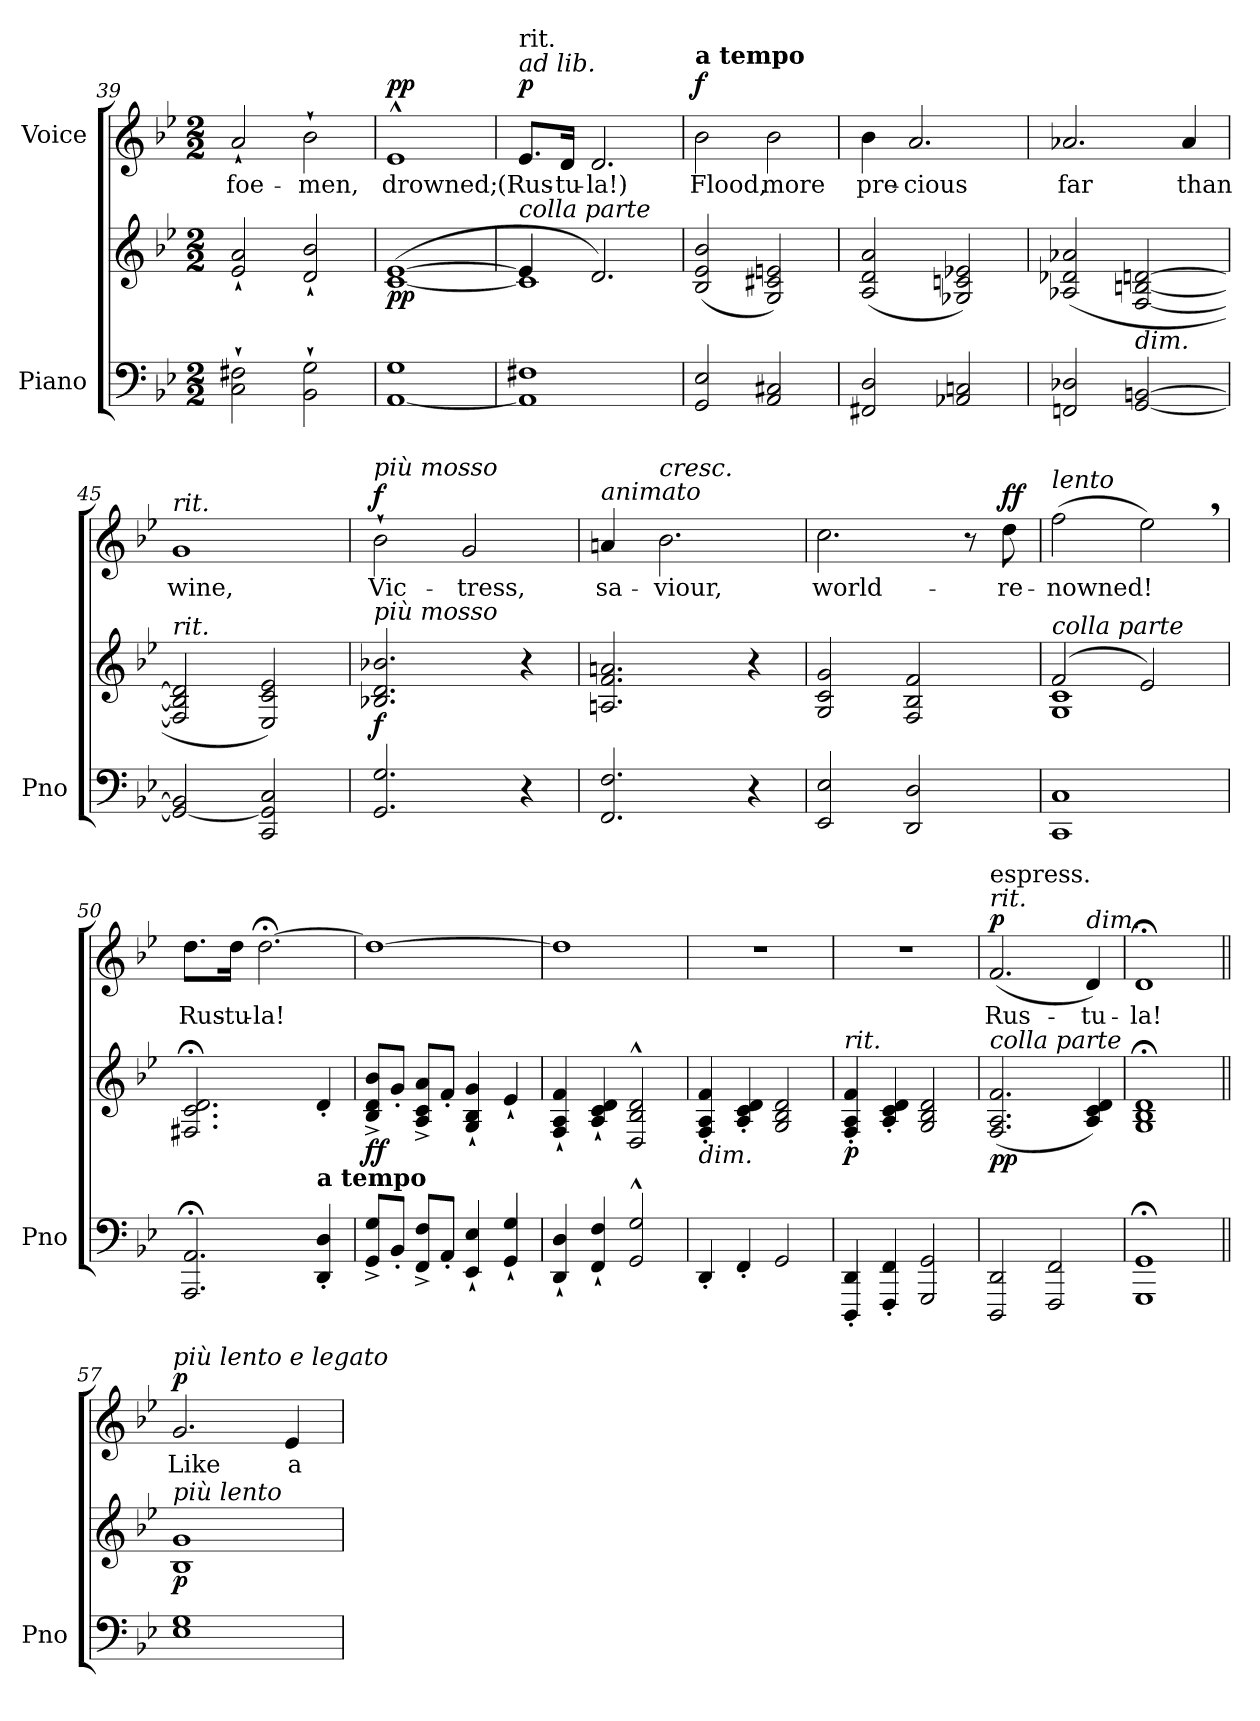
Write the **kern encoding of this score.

**kern	**kern	**dynam	**kern	**text	**dynam
*part2	*part2	*part2	*part1	*part1	*part1
*staff3	*staff2	*staff2/3	*staff1	*staff1	*staff1
*I"Piano	*	*	*I"Voice	*	*
*I'Pno	*	*	*	*	*
*clefF4	*clefG2	*	*clefG2	*	*
*k[b-e-]	*k[b-e-]	*	*k[b-e-]	*	*
*M2/2	*M2/2	*	*M2/2	*	*
=39	=39	=39	=39	=39	=39
2C\` 2F#X\`	2e-/` 2a/`	.	2a`>/	foe-	.
2BB-\` 2G\`	2d/` 2b-/`	.	2b-`\	-men,	.
=40	=40	=40	=40	=40	=40
*	*^	*	*	*	*
!	!	!	!LO:DY:b	!	!	!LO:DY:a
[1AA 1G	([1e-	[1c	pp	1e-^^	drowned;	pp
=41	=41	=41	=41	=41	=41	=41
!	!	!	!	!LO:TX:i:t=ad lib.	!	!
!	!	!	!	!LO:TX:t=rit.	!	!
!	!LO:TX:i:t=colla parte	!	!	!	!	!
!	!	!	!	!	!	!LO:DY:a
1AA] 1F#X	4e-/]	1c]	.	8.e-/L	(Rus-	p
.	.	.	.	16d/Jk	-tu-	.
.	2.d/)	.	.	2.d/	-la!)	.
*	*v	*v	*	*	*	*
=42	=42	=42	=42	=42	=42
!	!	!	!LO:TX:a:B:t=a tempo	!	!
!	!	!	!	!	!LO:DY:a
2GG/ 2E-/	(>2B-/ 2e-/ 2b-/	.	2b-\	Flood,	f
2AA/ 2C#X/	2G/ 2c#X/ 2en/)	.	2b-\	more	.
=43	=43	=43	=43	=43	=43
2FF#X/ 2D/	(>2A/ 2d/ 2a/	.	4b-\	pre-	.
.	.	.	2.a/	-cious	.
2AA-X/ 2Cn/	2G-X/ 2cn/ 2e-X/)	.	.	.	.
=44	=44	=44	=44	=44	=44
2FFn/ 2D-X/	(2A-X/ 2d-X/ 2a-X/	.	2.a-X/	far	.
!	!LO:TX:b:i:t=dim.	!	!	!	!
[2GG/ [2BBn/	[2F/ [>2Bn/ [2dn/	.	.	.	.
.	.	.	4a-/	than	.
=45	=45	=45	=45	=45	=45
!	!	!	!LO:TX:i:t=rit.	!	!
!	!LO:TX:i:t=rit.	!	!	!	!
2GG/_ 2BB/]	2F/] 2B/] 2d/]	.	1g	wine,	.
2CC/ 2GG/] 2C/	2E-/ 2c/ 2e-/)	.	.	.	.
=46	=46	=46	=46	=46	=46
!	!	!	!LO:TX:i:t=più mosso	!	!
!	!LO:TX:i:t=più mosso	!	!	!	!
!	!	!LO:DY:b	!	!	!LO:DY:a
2.GG/ 2.G/	2.B-X/ 2.d/ 2.b-X/	f	2b-`\	Vic-	f
.	.	.	2g/	-tress,	.
4r	4r	.	.	.	.
=47	=47	=47	=47	=47	=47
!	!	!	!LO:TX:i:t=animato	!	!
2.FF/ 2.F/	2.An/ 2.f/ 2.an/	.	4an/	sa-	.
!	!	!	!LO:TX:a:i:t=cresc.	!	!
.	.	.	2.b-\	-viour,	.
4r	4r	.	.	.	.
=48	=48	=48	=48	=48	=48
2EE-/ 2E-/	2G/ 2c/ 2g/	.	2.cc\	world-	.
2DD/ 2D/	2F/ 2B-/ 2f/	.	.	.	.
.	.	.	8r	.	.
!	!	!	!	!	!LO:DY:a
.	.	.	8dd\	-re-	ff
=49	=49	=49	=49	=49	=49
*	*^	*	*	*	*
!	!	!	!	!LO:TX:i:t=lento	!	!
!	!LO:TX:i:t=colla parte	!	!	!	!	!
1CC 1C	(2f/	1G 1c	.	(2ff\	-nowned!	.
.	2e-/)	.	.	2ee-,\)	.	.
*	*v	*v	*	*	*	*
=50	=50	=50	=50	=50	=50
2.AAA/;< 2.AA/;<	2.F#X/;< 2.c/;< 2.d/;<	.	8.dd\L	Rus-	.
.	.	.	16dd\Jk	-tu-	.
.	.	.	[2.dd;<\	-la!	.
!	!LO:TX:b:B:t=a tempo	!	!	!	!
4DD/' 4D/'	4d'/	.	.	.	.
=51	=51	=51	=51	=51	=51
!	!	!LO:DY:b	!	!	!
8GG/^> 8G/^>L	8B-/^> 8d/^> 8b-/^>L	ff	1dd_	.	.
8BB-'/J	8g'/J	.	.	.	.
8FF/^> 8F/^>L	8A/^> 8c/^> 8a/^>L	.	.	.	.
8AA'/J	8f'/J	.	.	.	.
4EE-/` 4E-/`	4G/` 4B-/` 4g/`	.	.	.	.
4GG/` 4G/`	4e-`/	.	.	.	.
=52	=52	=52	=52	=52	=52
4DD/` 4D/`	4F/` 4A/` 4f/`	.	1dd]	.	.
4FF/` 4F/`	4A/` 4c/` 4d/`	.	.	.	.
2GG/^^ 2G/^^	2D/^^ 2B-/^^ 2d/^^	.	.	.	.
=53	=53	=53	=53	=53	=53
!	!LO:TX:b:i:t=dim.	!	!	!	!
4DD'/	4F/' 4A/' 4f/'	.	1r	.	.
4FF'/	4A/' 4c/' 4d/'	.	.	.	.
2GG/	2G/ 2B-/ 2d/	.	.	.	.
=54	=54	=54	=54	=54	=54
!	!LO:TX:i:t=rit.	!	!	!	!
!	!	!LO:DY:b	!	!	!
4DDD/' 4DD/'	4F/' 4A/' 4f/'	p	1r	.	.
4FFF/' 4FF/'	4A/' 4c/' 4d/'	.	.	.	.
2GGG/ 2GG/	2G/ 2B-/ 2d/	.	.	.	.
=55	=55	=55	=55	=55	=55
!	!	!	!LO:TX:i:t=rit.	!	!
!	!	!	!LO:TX:t=espress.	!	!
!	!LO:TX:i:t=colla parte	!	!	!	!
!	!	!LO:DY:b	!	!	!LO:DY:a
2DDD/ 2DD/	(>2.F/ 2.A/ 2.f/	pp	(2.f/	Rus-	p
2FFF/ 2FF/	.	.	.	.	.
!	!	!	!LO:TX:a:i:t=dim.	!	!
.	4A/ 4c/ 4d/)	.	4d/)	-tu-	.
=56	=56	=56	=56	=56	=56
1GGG;< 1GG;<	1G;< 1B-;< 1d;<	.	1d;<	-la!	.
=57||	=57||	=57||	=57||	=57||	=57||
!	!	!	!LO:TX:i:t=più lento e legato	!	!
!	!LO:TX:i:t=più lento	!	!	!	!
!	!	!LO:DY:b	!	!	!LO:DY:a
1E- 1G	1B- 1g	p	2.g/	Like	p
.	.	.	4e-/	a	.
=	=	=	=	=	=
*-	*-	*-	*-	*-	*-
